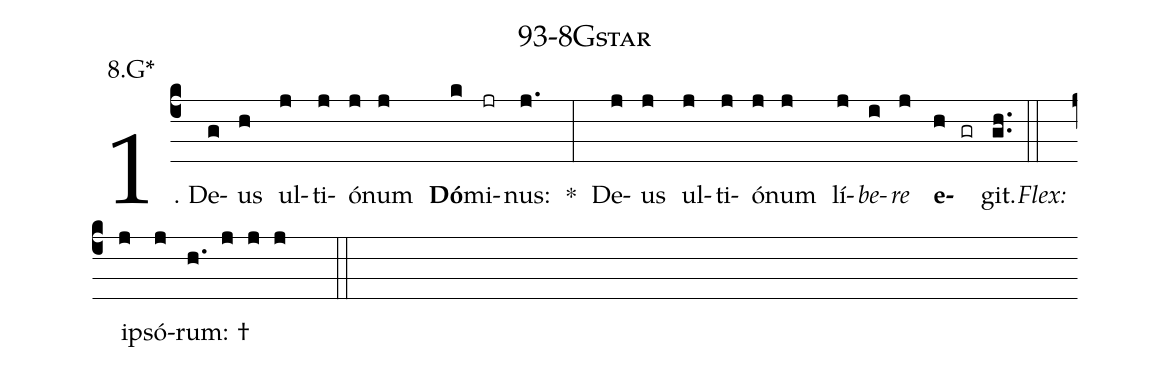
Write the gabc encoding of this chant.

name: 93-8Gstar;
annotation: 8.G*;
%%
(c4)1. De(g)us(h) ul(j)ti(j)ó(j)num(j) <b>Dó</b>(k)mi(jr)nus:(j.) *(:) De(j)us(j) ul(j)ti(j)ó(j)num(j) lí(j)<i>be</i>(i)<i>re</i>(j) <b>e</b>(h gr)git.(gh..) (::)
<i>Flex:</i>()  ip(j)só(j)rum: †(h. j j j  ::)
